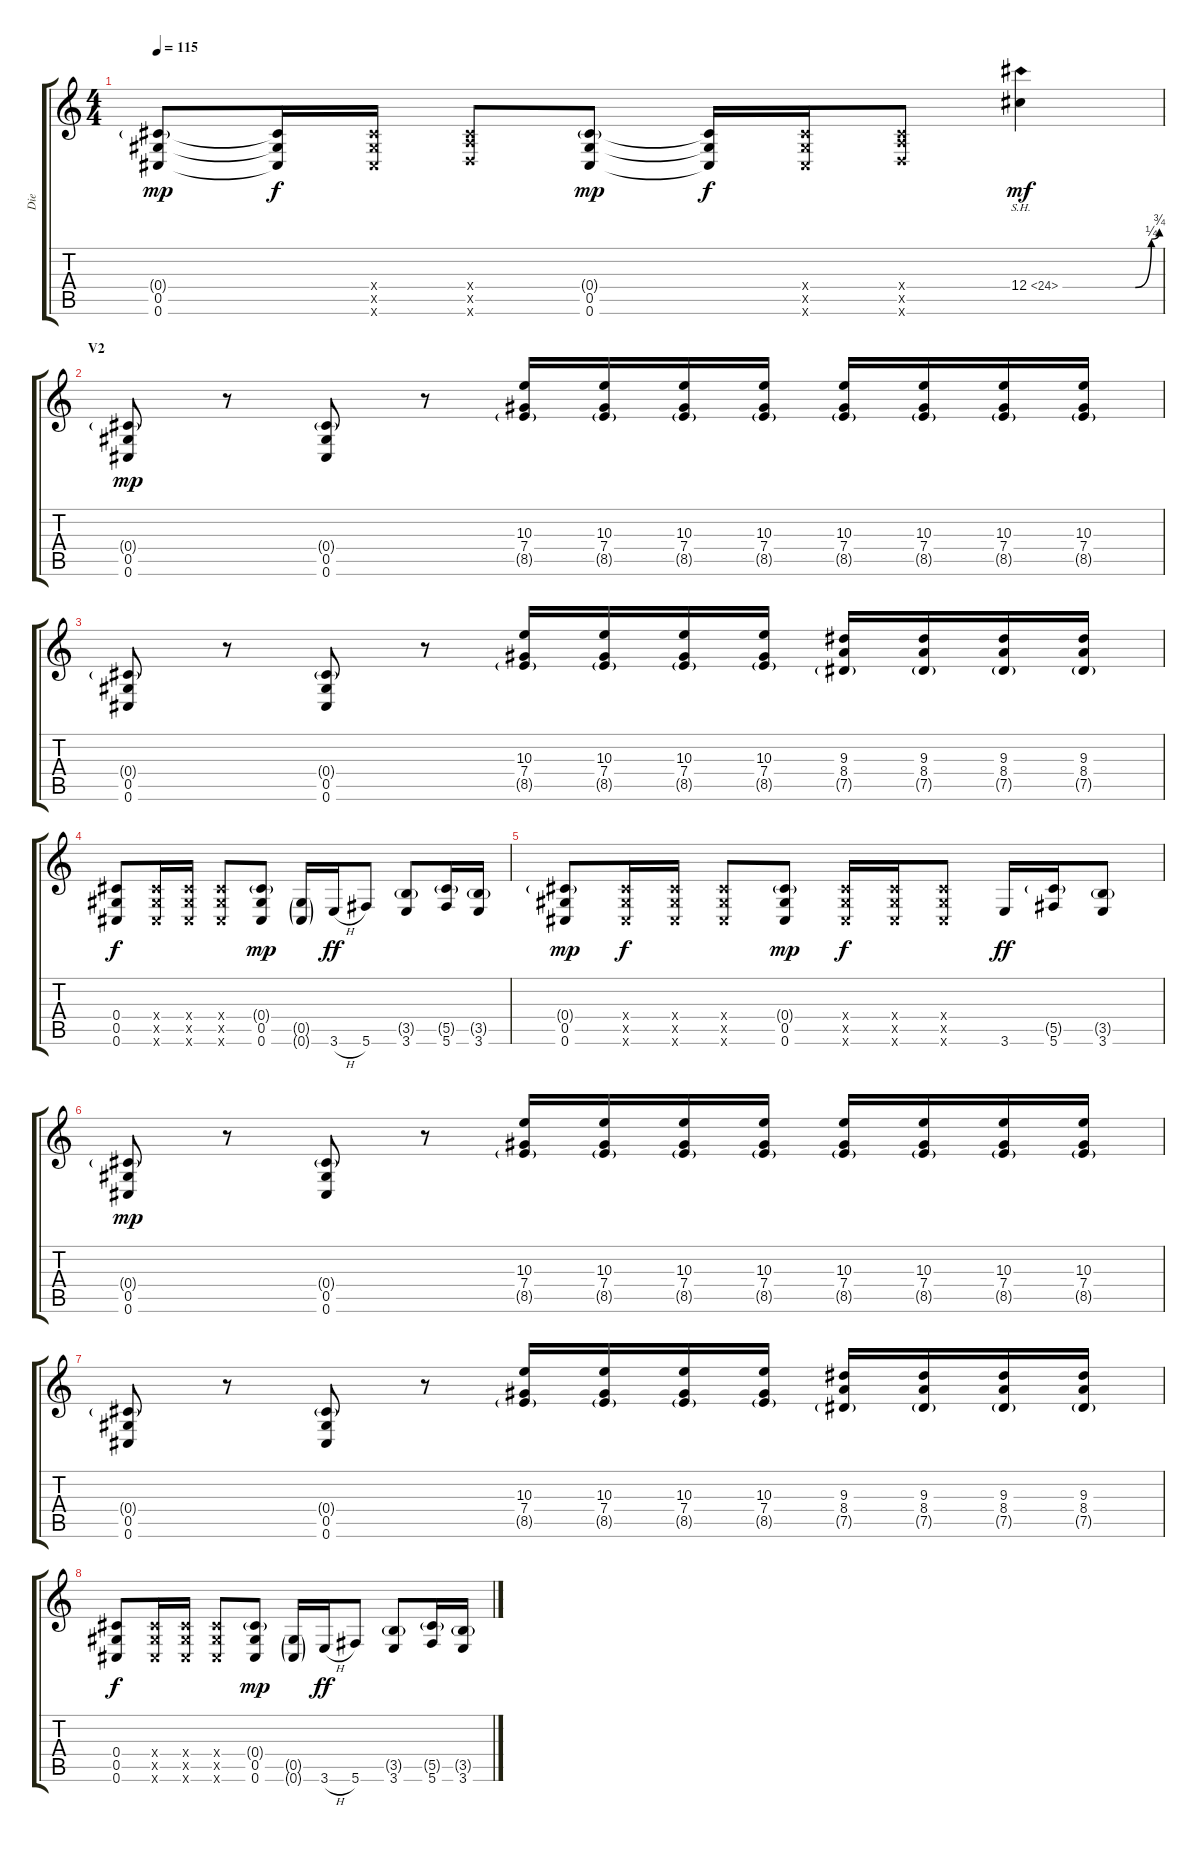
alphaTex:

\track ("Die" "Die") {instrument distortionguitar}
\staff {score tabs}
\tuning (Eb4 Bb3 Gb3 Db3 Ab2 Db2) {hide}
\ts (4 4)
\tempo 115
\clef g2
\ks c
(0.4{g} 0.5 0.6).8{dy mp} (0.4{t} 0.5{t} 0.6{t}).16{dy f} (0.4{x} 0.5{x} 0.6{x}).16 (0.4{x} 1.5{x} 1.6{x}).8 (0.4{g} 0.5 0.6).8{dy mp} (0.4{t} 0.5{t} 0.6{t}).16{dy f} (0.4{x} 0.5{x} 0.6{x}).16 (0.4{x} 1.5{x} 1.6{x}).8 12.4{be (custom 0 0 45 0 55 1 60 3) sh 12}.4{dy mf} |
\section ("" "V2")
(0.4{g} 0.5 0.6).8{dy mp volume 12 balance 15 instrument distortionguitar} r.8 (0.4{g} 0.5 0.6).8 r.8 (10.3 7.4 8.5{g}).16 (10.3 7.4 8.5{g}).16 (10.3 7.4 8.5{g}).16 (10.3 7.4 8.5{g}).16 (10.3 7.4 8.5{g}).16 (10.3 7.4 8.5{g}).16 (10.3 7.4 8.5{g}).16 (10.3 7.4 8.5{g}).16 |
(0.4{g} 0.5 0.6).8 r.8 (0.4{g} 0.5 0.6).8 r.8 (10.3 7.4 8.5{g}).16 (10.3 7.4 8.5{g}).16 (10.3 7.4 8.5{g}).16 (10.3 7.4 8.5{g}).16 (9.3 8.4 7.5{g}).16 (9.3 8.4 7.5{g}).16 (9.3 8.4 7.5{g}).16 (9.3 8.4 7.5{g}).16 |
(0.4 0.5 0.6).8{dy f} (0.4{x} 0.5{x} 0.6{x}).16 (0.4{x} 0.5{x} 0.6{x}).16 (0.4{x} 0.5{x} 0.6{x}).8 (0.4{g} 0.5 0.6).8{dy mp} (0.5{g} 0.6{g}).16 3.6{h}.16{dy ff} 5.6.8 (3.5{g} 3.6).8 (5.5{g} 5.6).16 (3.5{g} 3.6).16 |
(0.4{g} 0.5 0.6).8{dy mp} (0.4{x} 0.5{x} 0.6{x}).16{dy f} (0.4{x} 0.5{x} 0.6{x}).16 (0.4{x} 0.5{x} 0.6{x}).8 (0.4{g} 0.5 0.6).8{dy mp} (0.4{x} 0.5{x} 0.6{x}).16{dy f} (0.4{x} 0.5{x} 0.6{x}).16 (0.4{x} 0.5{x} 0.6{x}).8 3.6.16{dy ff} (5.5{g} 5.6).16 (3.5{g} 3.6).8 |
(0.4{g} 0.5 0.6).8{dy mp} r.8 (0.4{g} 0.5 0.6).8 r.8 (10.3 7.4 8.5{g}).16 (10.3 7.4 8.5{g}).16 (10.3 7.4 8.5{g}).16 (10.3 7.4 8.5{g}).16 (10.3 7.4 8.5{g}).16 (10.3 7.4 8.5{g}).16 (10.3 7.4 8.5{g}).16 (10.3 7.4 8.5{g}).16 |
(0.4{g} 0.5 0.6).8 r.8 (0.4{g} 0.5 0.6).8 r.8 (10.3 7.4 8.5{g}).16 (10.3 7.4 8.5{g}).16 (10.3 7.4 8.5{g}).16 (10.3 7.4 8.5{g}).16 (9.3 8.4 7.5{g}).16 (9.3 8.4 7.5{g}).16 (9.3 8.4 7.5{g}).16 (9.3 8.4 7.5{g}).16 |
(0.4 0.5 0.6).8{dy f} (0.4{x} 0.5{x} 0.6{x}).16 (0.4{x} 0.5{x} 0.6{x}).16 (0.4{x} 0.5{x} 0.6{x}).8 (0.4{g} 0.5 0.6).8{dy mp} (0.5{g} 0.6{g}).16 3.6{h}.16{dy ff} 5.6.8 (3.5{g} 3.6).8 (5.5{g} 5.6).16 (3.5{g} 3.6).16
